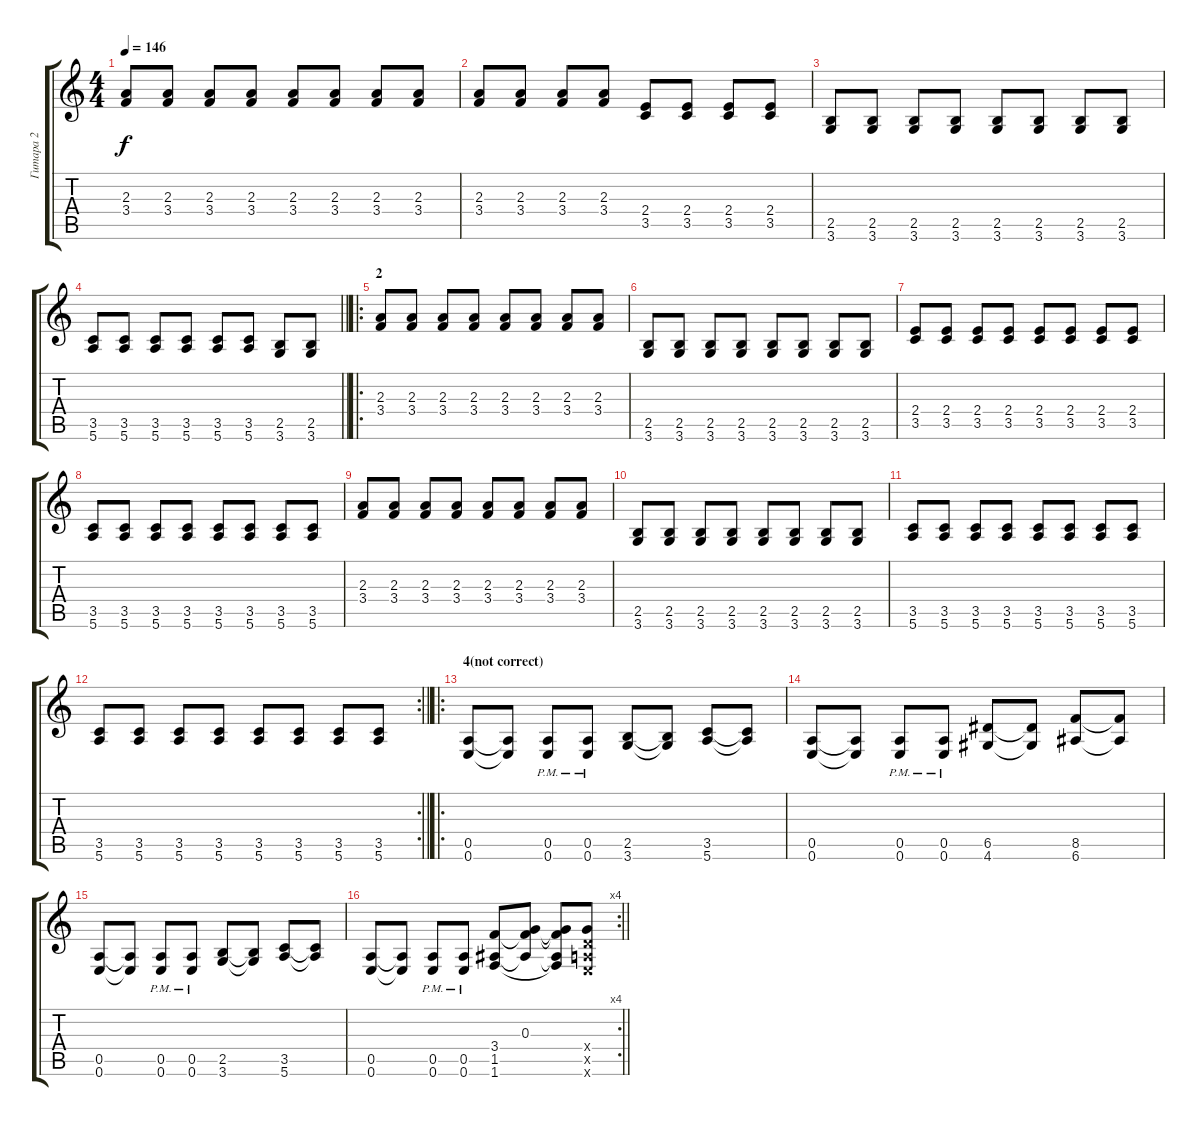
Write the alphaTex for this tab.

\track ("Гитара 2" "Гитара 2") {instrument distortionguitar}
\staff {score tabs}
\tuning (E4 B3 G3 D3 A2 E2) {hide}
\ts (4 4)
\tempo 146
\clef g2
\ks c
(2.3 3.4).8{dy f} (2.3 3.4).8 (2.3 3.4).8 (2.3 3.4).8 (2.3 3.4).8 (2.3 3.4).8 (2.3 3.4).8 (2.3 3.4).8 |
(2.3 3.4).8 (2.3 3.4).8 (2.3 3.4).8 (2.3 3.4).8 (2.4 3.5).8 (2.4 3.5).8 (2.4 3.5).8 (2.4 3.5).8 |
(2.5 3.6).8 (2.5 3.6).8 (2.5 3.6).8 (2.5 3.6).8 (2.5 3.6).8 (2.5 3.6).8 (2.5 3.6).8 (2.5 3.6).8 |
\barLineRight lightlight
(3.5 5.6).8 (3.5 5.6).8 (3.5 5.6).8 (3.5 5.6).8 (3.5 5.6).8 (3.5 5.6).8 (2.5 3.6).8 (2.5 3.6).8 |
\ro
\section ("" "2")
(2.3 3.4).8 (2.3 3.4).8 (2.3 3.4).8 (2.3 3.4).8 (2.3 3.4).8 (2.3 3.4).8 (2.3 3.4).8 (2.3 3.4).8 |
(2.5 3.6).8 (2.5 3.6).8 (2.5 3.6).8 (2.5 3.6).8 (2.5 3.6).8 (2.5 3.6).8 (2.5 3.6).8 (2.5 3.6).8 |
(2.4 3.5).8 (2.4 3.5).8 (2.4 3.5).8 (2.4 3.5).8 (2.4 3.5).8 (2.4 3.5).8 (2.4 3.5).8 (2.4 3.5).8 |
(3.5 5.6).8 (3.5 5.6).8 (3.5 5.6).8 (3.5 5.6).8 (3.5 5.6).8 (3.5 5.6).8 (3.5 5.6).8 (3.5 5.6).8 |
(2.3 3.4).8 (2.3 3.4).8 (2.3 3.4).8 (2.3 3.4).8 (2.3 3.4).8 (2.3 3.4).8 (2.3 3.4).8 (2.3 3.4).8 |
(2.5 3.6).8 (2.5 3.6).8 (2.5 3.6).8 (2.5 3.6).8 (2.5 3.6).8 (2.5 3.6).8 (2.5 3.6).8 (2.5 3.6).8 |
(3.5 5.6).8 (3.5 5.6).8 (3.5 5.6).8 (3.5 5.6).8 (3.5 5.6).8 (3.5 5.6).8 (3.5 5.6).8 (3.5 5.6).8 |
\rc 2
\barLineRight lightlight
(3.5 5.6).8 (3.5 5.6).8 (3.5 5.6).8 (3.5 5.6).8 (3.5 5.6).8 (3.5 5.6).8 (3.5 5.6).8 (3.5 5.6).8 |
\ro
\section ("" "4(not correct)")
(0.5 0.6).8 (0.5{t} 0.6{t}).8 (0.5 0.6{pm}).8 (0.5 0.6{pm}).8 (2.5 3.6).8 (2.5{t} 3.6{t}).8 (3.5 5.6).8 (3.5{t} 5.6{t}).8 |
(0.5 0.6).8 (0.5{t} 0.6{t}).8 (0.5{pm} 0.6{pm}).8 (0.5{pm} 0.6{pm}).8 (6.5 4.6).8 (6.5{t} 4.6{t}).8 (8.5 6.6).8 (8.5{t} 6.6{t}).8 |
(0.5 0.6).8 (0.5{t} 0.6{t}).8 (0.5 0.6{pm}).8 (0.5 0.6{pm}).8 (2.5 3.6).8 (2.5{t} 3.6{t}).8 (3.5 5.6).8 (3.5{t} 5.6{t}).8 |
\rc 4
\barLineRight lightlight
(0.5 0.6).8 (0.5{t} 0.6{t}).8 (0.5 0.6{pm}).8 (0.5{pm} 0.6).8 (3.4 1.5 1.6).8 (0.3 3.4{t} 1.5{t}).8 (0.3{t} 3.4{t} 1.5{t} 1.6{t}).8 (0.3{t} 0.4{x} 0.5{x} 0.6{x}).8
